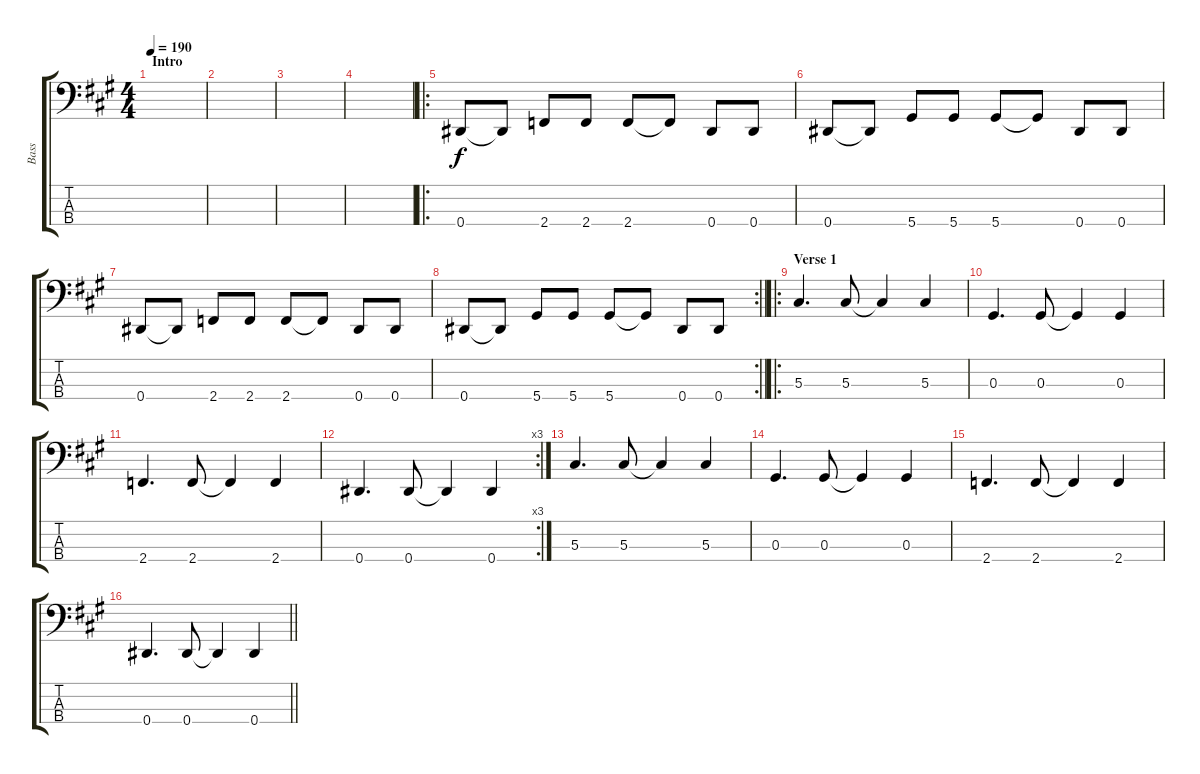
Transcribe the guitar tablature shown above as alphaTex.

\track ("Bass" "Bass") {instrument electricbasspick}
\staff {score tabs}
\tuning (Gb2 Db2 Ab1 Eb1) {hide}
\ts (4 4)
\section ("" "Intro")
\tempo 190
\clef f4
\ks a
|
|
|
|
\ro
0.4.8 0.4{t}.8 2.4.8 2.4.8 2.4.8 2.4{t}.8 0.4.8 0.4.8 |
0.4.8 0.4{t}.8 5.4.8 5.4.8 5.4.8 5.4{t}.8 0.4.8 0.4.8 |
0.4.8 0.4{t}.8 2.4.8 2.4.8 2.4.8 2.4{t}.8 0.4.8 0.4.8 |
\rc 2
\barLineRight lightlight
0.4.8 0.4{t}.8 5.4.8 5.4.8 5.4.8 5.4{t}.8 0.4.8 0.4.8 |
\ro
\section ("" "Verse 1")
5.3.4{d} 5.3.8 5.3{t}.4 5.3.4 |
0.3.4{d} 0.3.8 0.3{t}.4 0.3.4 |
2.4.4{d} 2.4.8 2.4{t}.4 2.4.4 |
\rc 3
0.4.4{d} 0.4.8 0.4{t}.4 0.4.4 |
5.3.4{d} 5.3.8 5.3{t}.4 5.3.4 |
0.3.4{d} 0.3.8 0.3{t}.4 0.3.4 |
2.4.4{d} 2.4.8 2.4{t}.4 2.4.4 |
\barLineRight lightlight
0.4.4{d} 0.4.8 0.4{t}.4 0.4.4
